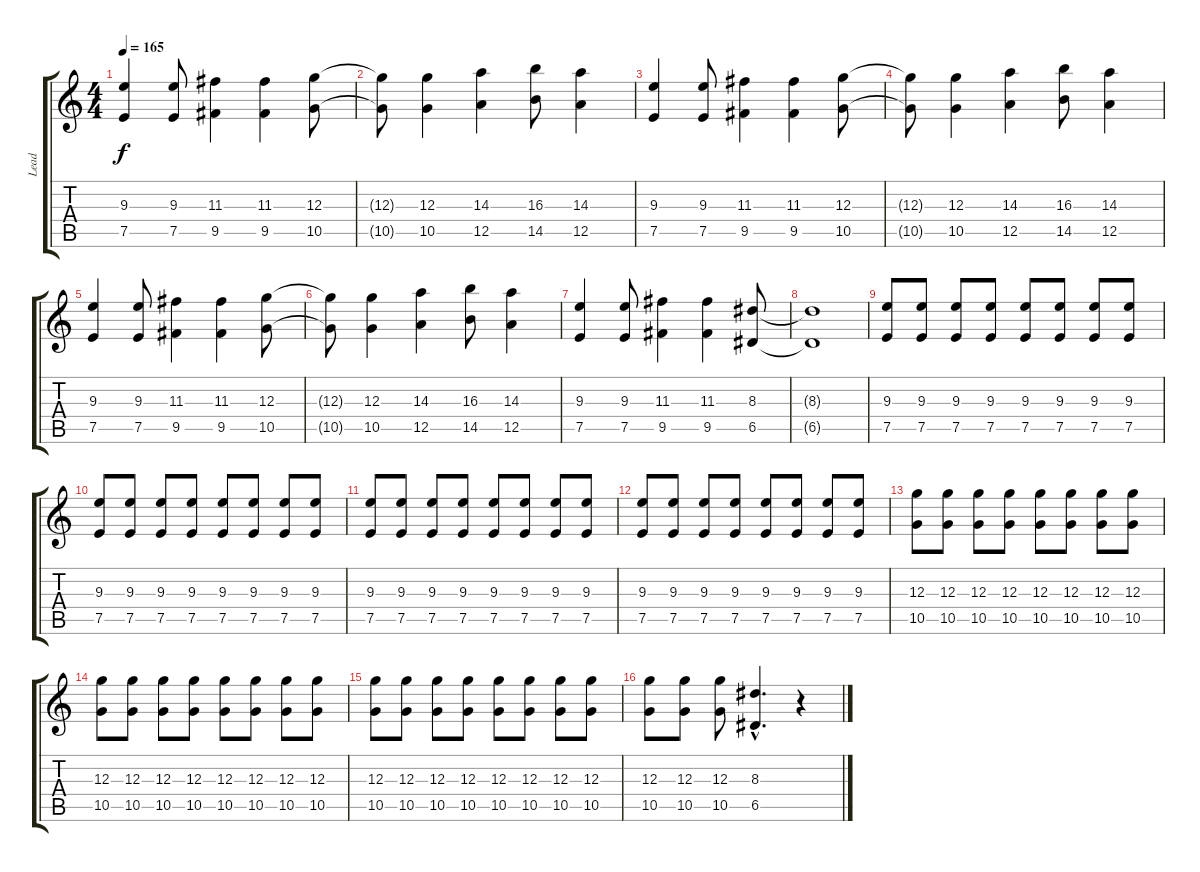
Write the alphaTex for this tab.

\track ("Lead" "Lead") {instrument distortionguitar}
\staff {score tabs}
\tuning (E4 B3 G3 D3 A2 D2) {hide}
\ts (4 4)
\tempo 165
\clef g2
\ks c
(9.3 7.5).4{dy f} (9.3 7.5).8 (11.3 9.5).4 (11.3 9.5).4 (12.3 10.5).8 |
(12.3{t} 10.5{t}).8 (12.3 10.5).4 (14.3 12.5).4 (16.3 14.5).8 (14.3 12.5).4 |
(9.3 7.5).4 (9.3 7.5).8 (11.3 9.5).4 (11.3 9.5).4 (12.3 10.5).8 |
(12.3{t} 10.5{t}).8 (12.3 10.5).4 (14.3 12.5).4 (16.3 14.5).8 (14.3 12.5).4 |
(9.3 7.5).4 (9.3 7.5).8 (11.3 9.5).4 (11.3 9.5).4 (12.3 10.5).8 |
(12.3{t} 10.5{t}).8 (12.3 10.5).4 (14.3 12.5).4 (16.3 14.5).8 (14.3 12.5).4 |
(9.3 7.5).4 (9.3 7.5).8 (11.3 9.5).4 (11.3 9.5).4 (8.3 6.5).8 |
(8.3{t} 6.5{t}).1 |
(9.3 7.5).8 (9.3 7.5).8 (9.3 7.5).8 (9.3 7.5).8 (9.3 7.5).8 (9.3 7.5).8 (9.3 7.5).8 (9.3 7.5).8 |
(9.3 7.5).8 (9.3 7.5).8 (9.3 7.5).8 (9.3 7.5).8 (9.3 7.5).8 (9.3 7.5).8 (9.3 7.5).8 (9.3 7.5).8 |
(9.3 7.5).8 (9.3 7.5).8 (9.3 7.5).8 (9.3 7.5).8 (9.3 7.5).8 (9.3 7.5).8 (9.3 7.5).8 (9.3 7.5).8 |
(9.3 7.5).8 (9.3 7.5).8 (9.3 7.5).8 (9.3 7.5).8 (9.3 7.5).8 (9.3 7.5).8 (9.3 7.5).8 (9.3 7.5).8 |
(12.3 10.5).8 (12.3 10.5).8 (12.3 10.5).8 (12.3 10.5).8 (12.3 10.5).8 (12.3 10.5).8 (12.3 10.5).8 (12.3 10.5).8 |
(12.3 10.5).8 (12.3 10.5).8 (12.3 10.5).8 (12.3 10.5).8 (12.3 10.5).8 (12.3 10.5).8 (12.3 10.5).8 (12.3 10.5).8 |
(12.3 10.5).8 (12.3 10.5).8 (12.3 10.5).8 (12.3 10.5).8 (12.3 10.5).8 (12.3 10.5).8 (12.3 10.5).8 (12.3 10.5).8 |
(12.3 10.5).8 (12.3 10.5).8 (12.3 10.5).8 (8.3{hac} 6.5{hac}).4{d} r.4
